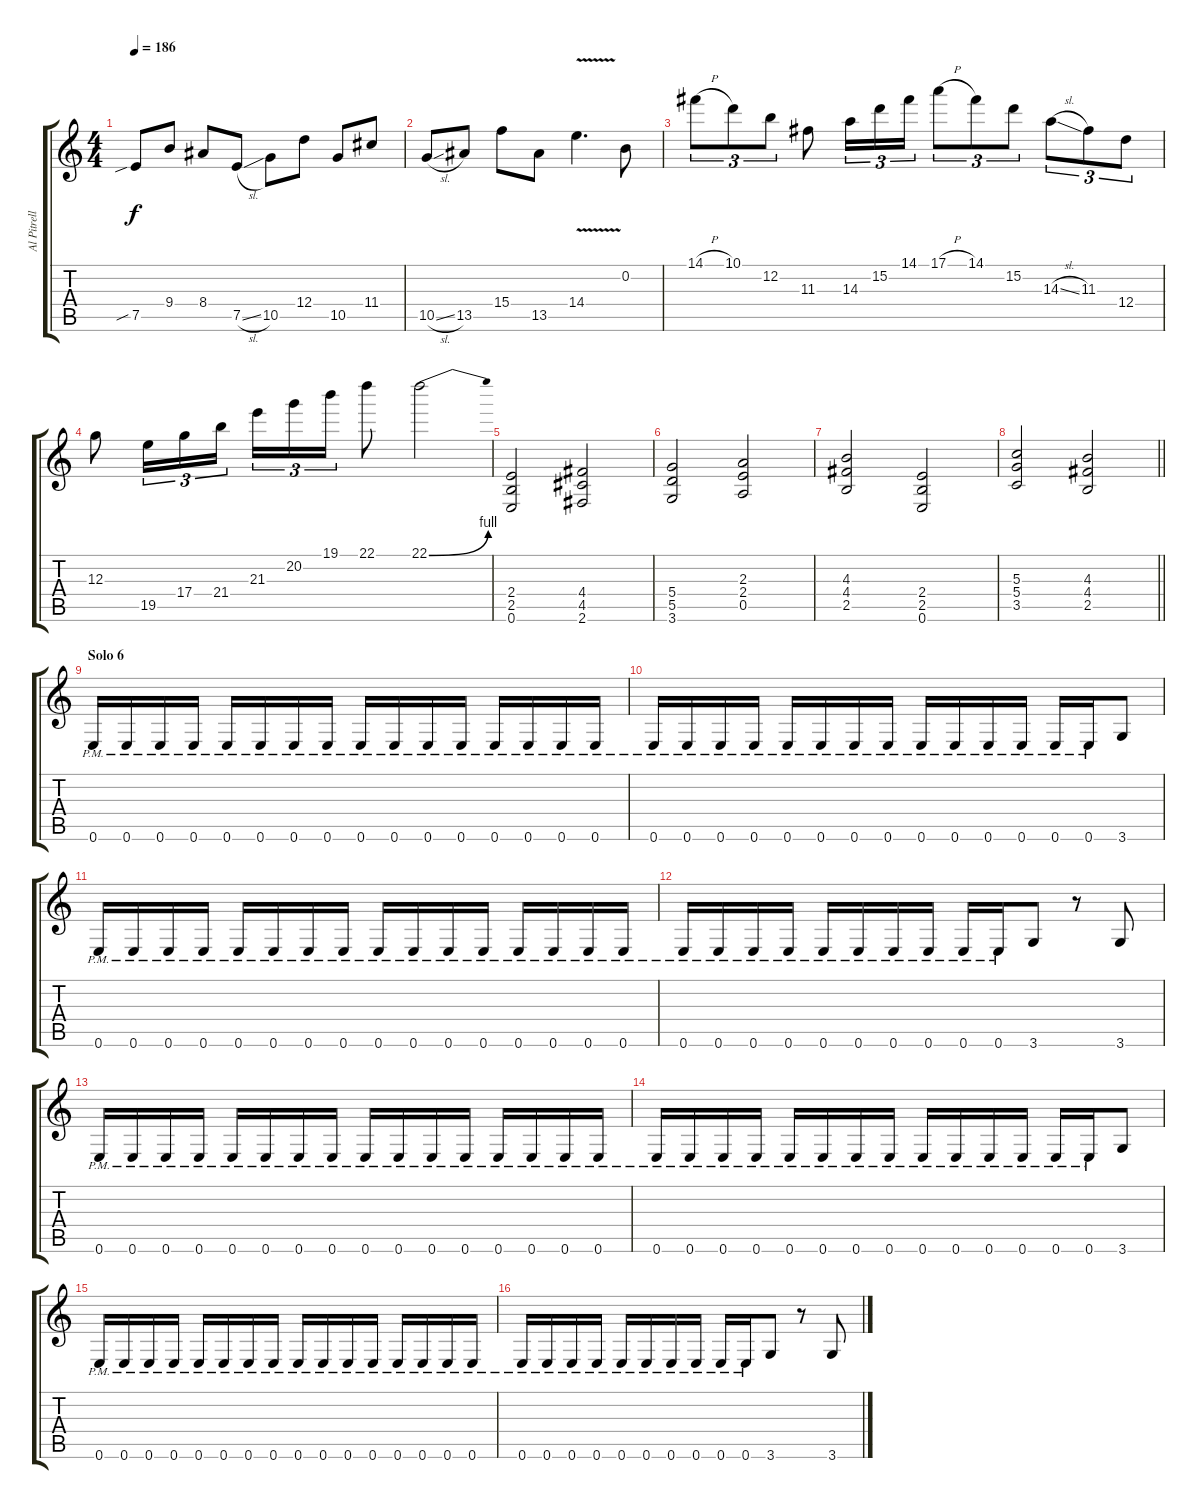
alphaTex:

\track ("Al Pitrelli" "Al Pitrell") {instrument distortionguitar}
\staff {score tabs}
\tuning (E4 B3 G3 D3 A2 E2) {hide}
\ts (4 4)
\tempo 186
\clef g2
\ks c
7.5{sib}.8{dy f} 9.4.8 8.4.8 7.5{sl}.8 10.5.8 12.4.8 10.5.8 11.4.8 |
10.5{sl}.8 13.5.8 15.4.8 13.5.8 14.4{v}.4{d} 0.2.8 |
14.1{h}.8{tu (3 2)} 10.1.8{tu (3 2)} 12.2.8{tu (3 2)} 11.3.8 14.3.16{tu (3 2)} 15.2.16{tu (3 2)} 14.1.16{tu (3 2)} 17.1{h}.8{tu (3 2)} 14.1.8{tu (3 2)} 15.2.8{tu (3 2)} 14.3{sl}.8{tu (3 2)} 11.3.8{tu (3 2)} 12.4.8{tu (3 2)} |
12.3.8 19.5.16{tu (3 2)} 17.4.16{tu (3 2)} 21.4.16{tu (3 2)} 21.3.16{tu (3 2)} 20.2.16{tu (3 2)} 19.1.16{tu (3 2)} 22.1.8 22.1{be (bend 0 0 60 4)}.2 |
(2.4 2.5 0.6).2 (4.4 4.5 2.6).2 |
(5.4 5.5 3.6).2 (2.3 2.4 0.5).2 |
(4.3 4.4 2.5).2 (2.4 2.5 0.6).2 |
\barLineRight lightlight
(5.3 5.4 3.5).2 (4.3 4.4 2.5).2 |
\section ("" "Solo 6")
0.6{pm}.16 0.6{pm}.16 0.6{pm}.16 0.6{pm}.16 0.6{pm}.16 0.6{pm}.16 0.6{pm}.16 0.6{pm}.16 0.6{pm}.16 0.6{pm}.16 0.6{pm}.16 0.6{pm}.16 0.6{pm}.16 0.6{pm}.16 0.6{pm}.16 0.6{pm}.16 |
0.6{pm}.16 0.6{pm}.16 0.6{pm}.16 0.6{pm}.16 0.6{pm}.16 0.6{pm}.16 0.6{pm}.16 0.6{pm}.16 0.6{pm}.16 0.6{pm}.16 0.6{pm}.16 0.6{pm}.16 0.6{pm}.16 0.6{pm}.16 3.6.8 |
0.6{pm}.16 0.6{pm}.16 0.6{pm}.16 0.6{pm}.16 0.6{pm}.16 0.6{pm}.16 0.6{pm}.16 0.6{pm}.16 0.6{pm}.16 0.6{pm}.16 0.6{pm}.16 0.6{pm}.16 0.6{pm}.16 0.6{pm}.16 0.6{pm}.16 0.6{pm}.16 |
0.6{pm}.16 0.6{pm}.16 0.6{pm}.16 0.6{pm}.16 0.6{pm}.16 0.6{pm}.16 0.6{pm}.16 0.6{pm}.16 0.6{pm}.16 0.6{pm}.16 3.6.8 r.8 3.6.8 |
0.6{pm}.16 0.6{pm}.16 0.6{pm}.16 0.6{pm}.16 0.6{pm}.16 0.6{pm}.16 0.6{pm}.16 0.6{pm}.16 0.6{pm}.16 0.6{pm}.16 0.6{pm}.16 0.6{pm}.16 0.6{pm}.16 0.6{pm}.16 0.6{pm}.16 0.6{pm}.16 |
0.6{pm}.16 0.6{pm}.16 0.6{pm}.16 0.6{pm}.16 0.6{pm}.16 0.6{pm}.16 0.6{pm}.16 0.6{pm}.16 0.6{pm}.16 0.6{pm}.16 0.6{pm}.16 0.6{pm}.16 0.6{pm}.16 0.6{pm}.16 3.6.8 |
0.6{pm}.16 0.6{pm}.16 0.6{pm}.16 0.6{pm}.16 0.6{pm}.16 0.6{pm}.16 0.6{pm}.16 0.6{pm}.16 0.6{pm}.16 0.6{pm}.16 0.6{pm}.16 0.6{pm}.16 0.6{pm}.16 0.6{pm}.16 0.6{pm}.16 0.6{pm}.16 |
0.6{pm}.16 0.6{pm}.16 0.6{pm}.16 0.6{pm}.16 0.6{pm}.16 0.6{pm}.16 0.6{pm}.16 0.6{pm}.16 0.6{pm}.16 0.6{pm}.16 3.6.8 r.8 3.6.8
